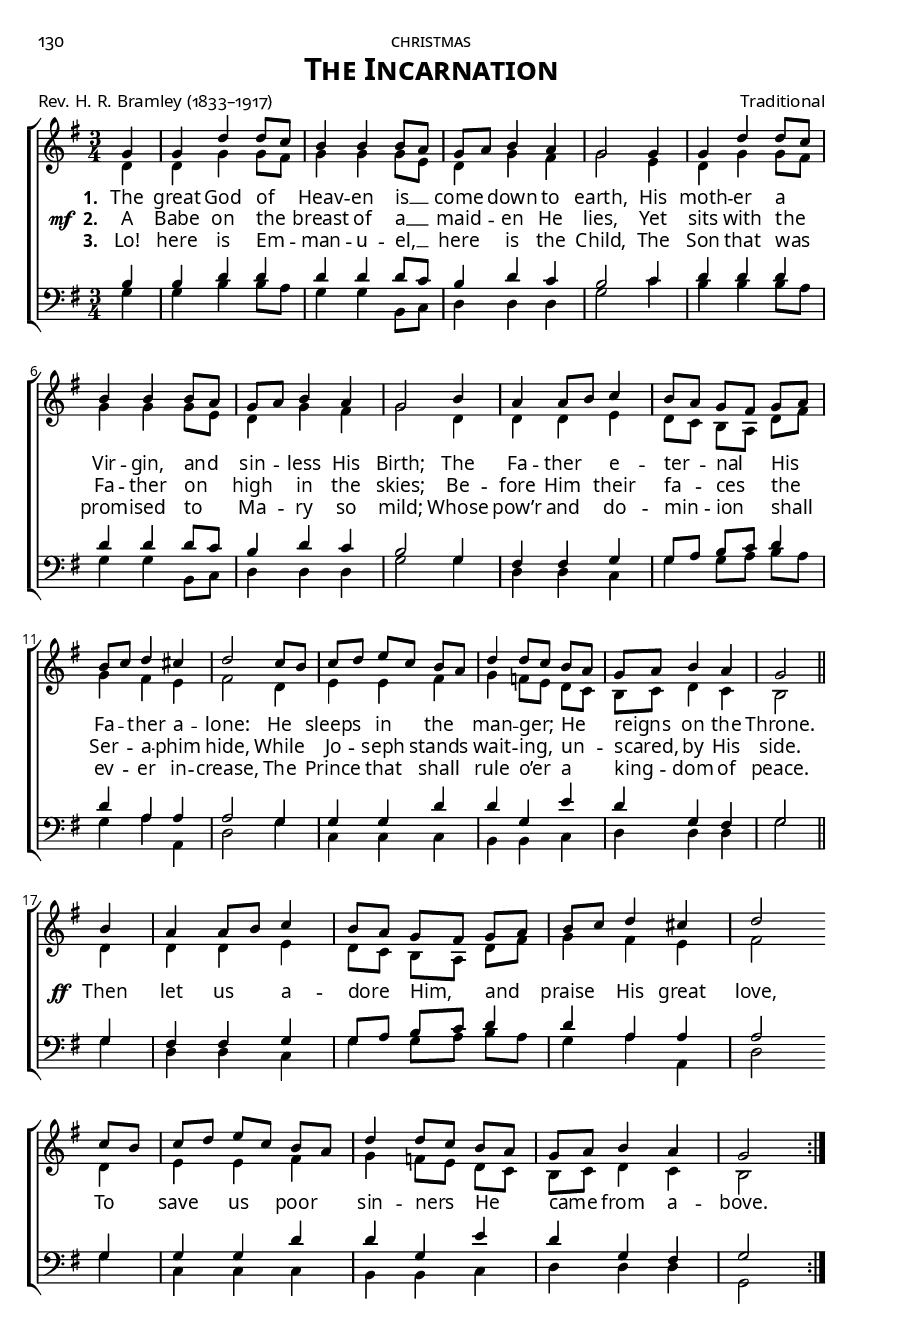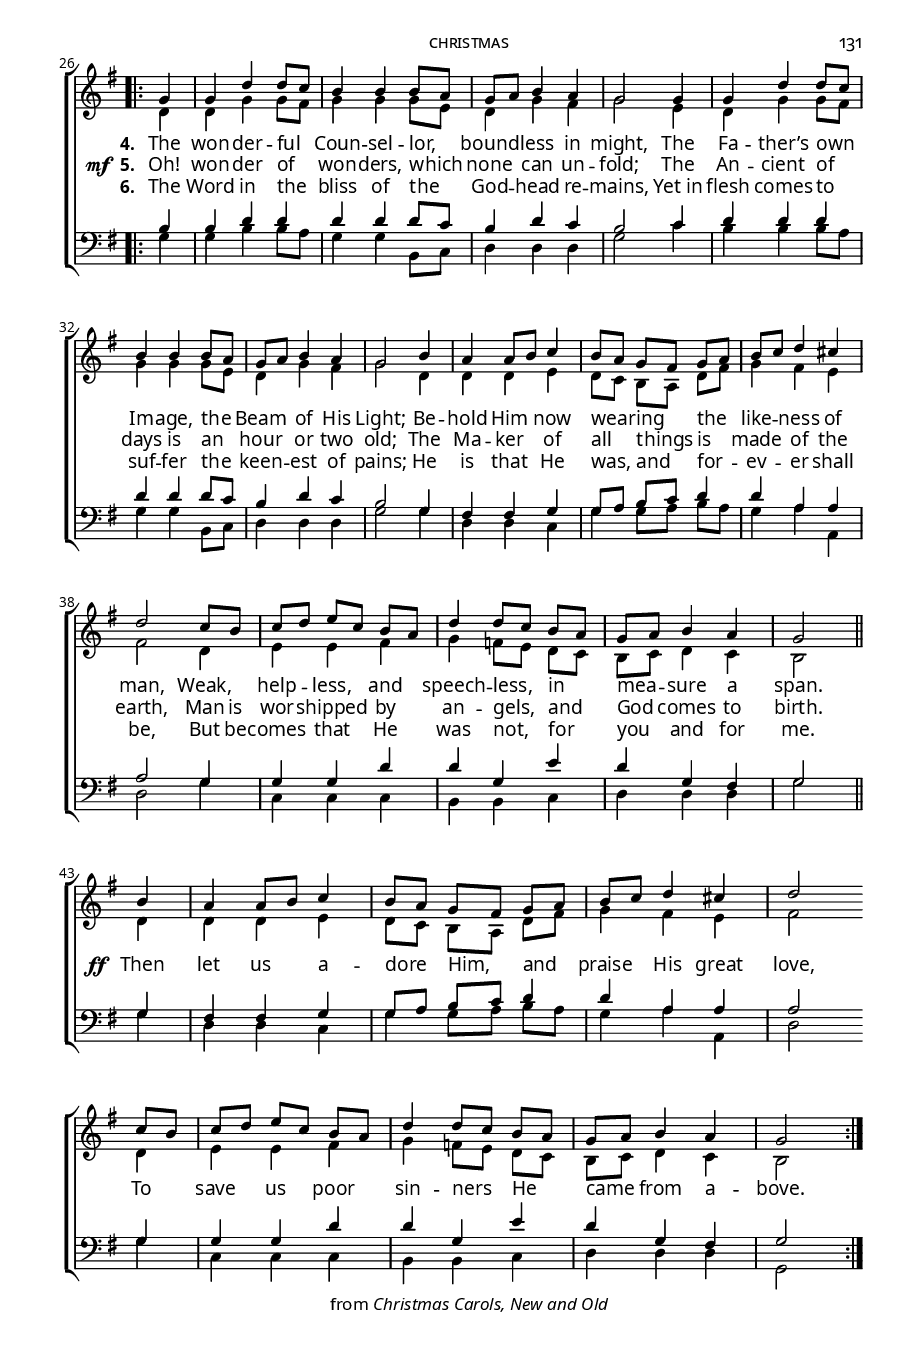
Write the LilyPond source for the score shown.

\version "2.14.2"
\include "util.ly"
\header {
  title = \markup{\override #'(font-name . "Garamond Premier Pro Semibold"){ \abs-fontsize #15 \smallCapsOldStyle"The Incarnation"}}
  poet = \markup\oldStyleNum"Rev. H. R. Bramley (1833–1917)"
  composer = \markup\oldStyleNum"Traditional"
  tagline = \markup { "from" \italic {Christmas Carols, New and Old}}
}
\paper {
  %print-all-headers = ##f
  paper-height = 9\in
  paper-width = 6\in
  indent = 0\in
  %system-system-spacing = #'((basic-distance . 10) (padding . 0))
  system-system-spacing =
    #'((basic-distance . 0)
       (minimum-distance . 0)
       (padding . -5)
       (stretchability . 100))
  ragged-last-bottom = ##f
  ragged-bottom = ##f
  two-sided = ##t
  inner-margin = 0.5\in
  outer-margin = 0.25\in
  top-margin = 0.25\in
  bottom-margin = 0.25\in
  first-page-number = #130
  print-first-page-number = ##t
  headerLine = \markup{\override #'(font-name . "Garamond Premier Pro") \smallCapsOldStyle"christmas"}
  oddHeaderMarkup = \markup\fill-line{
     \override #'(font-name . "Garamond Premier Pro")\abs-fontsize #8.5
     \combine 
        \fill-line{"" \on-the-fly #print-page-number-check-first
        \oldStylePageNum""
        }
        \fill-line{\headerLine}
  }
  evenHeaderMarkup = \markup {
     \override #'(font-name . "Garamond Premier Pro")\abs-fontsize #8.5
     \combine
        \on-the-fly #print-page-number-check-first
        \oldStylePageNum""
        \fill-line{\headerLine}
  }
}
#(set-global-staff-size 15) \paper{ #(define fonts (make-pango-font-tree "GoudyOlSt BT" "Garamond Premier Pro" "Garamond Premier Pro" (/ 15 20))) }
global = {
  \key g \major
  \time 3/4
  \autoBeamOff
  \override DynamicLineSpanner #'staff-padding = #0.0
  \override DynamicLineSpanner #'Y-extent = #'(0 . 0)
}

sopMusic = \relative c' {
  \repeat unfold 2 {
      \repeat volta 3 {
      \partial 4 g'4 |
      g d' d8[ c] |
      b4 b  b8[ a] |
      g[ a] b4 a |
      g2 g4 |
      
      g d' d8[ c] |
      b4 b b8[ a] |
      g[ a] b4 a |
      g2 b4 |
      a a8[ b] c4 |
      
      b8[ a] g[ fis] g[ a] |
      b[ c] d4 cis |
      d2 c8[ b] |
      c[ d] e[ c] b[ a] |
      d4 d8[ c] b[ a] |
      
      g[ a] b4 a |
      \partial 2 g2 \bar "||" \break
      \partial 4 b4 |
      a a8[ b] c4 |
      b8[ a] g[ fis] g[ a] |
      b[ c] d4 cis |
      
      d2 \bar""\break c8[ b] |
      c[ d] e[ c] b[ a] |
      d4 d8[ c] b[ a] |
      g[ a] b4 a |
      \partial 2 g2 \pageBreak
    }
  }
}
sopWords = \lyricmode {
  
}

altoMusic = \relative c' {
  \repeat unfold 2{
    d4 |
    d g g8[ fis] |
    g4 g g8[ e] |
    d4 g fis |
    g2 e4 |
    
    d4 g g8[ fis] |
    g4 g g8[ e] |
    d4 g fis |
    g2 d4 |
    d d e |
    
    d8[ c] b[ a] d[ fis] |
    g4 fis e |
    fis2 d4 |
    e e fis |
    g f8[ e] d[ c] |
    
    b[ c] d4 c |
    b2 |
    d4 |
    d d e |
    d8[ c] b[ a] d[ fis] |
    g4 fis e |
    
    fis2 d4 |
    e e fis |
    g f8[ e] d[ c] |
    b[ c] d4 c |
    b2
  }
}
altoWords = {
  \dropLyricsV
  \lyricmode {
    \set stanza = #"1. "
    The great God of Heav -- en is __ come down to earth,
    His moth -- er a Vir -- gin, and sin -- less His Birth;
    The Fa -- ther e -- ter -- nal His Fa -- ther a -- lone:
    He sleeps in the man -- ger; He reigns on the Throne.
  }
  \set stanza = \markup\dynamic"  ff "
  \lyricmode {  
    Then let us a -- dore Him, and praise His great love,
    To save us poor sin -- ners He came from a -- bove.
    
    \set stanza = #"4. "
    The won -- der -- ful Coun -- sel -- lor, bound -- less in might,
    The Fa -- ther’s own Im -- age, the Beam of His Light;
    Be -- hold Him now wear -- ing the like -- ness of man,
    Weak, help -- less, and speech -- less, in mea -- sure a span.
  }
  \set stanza = \markup\dynamic"  ff "
  \lyricmode {
    Then let us a -- dore Him, and praise His great love,
    To save us poor sin -- ners He came from a -- bove.
  }
}
altoWordsII = {
  \dropLyricsV
  \set stanza = \markup{\dynamic"  mf " "2. "}
  \lyricmode {
    A Babe on the breast of a __ maid -- en He lies,
    Yet sits with the Fa -- ther on high in the skies;
    Be -- fore Him their fa -- ces the Ser -- a -- phim hide,
    While Jo -- seph stands wait -- ing, un -- scared, by His side.
    
    \repeat unfold 22 {\skip1}
  }
  \set stanza = \markup{\dynamic"  mf " "5. "}
  \lyricmode{
    Oh! won -- der of won -- ders, which none can un -- fold;
    The An -- cient of days is an hour or two old;
    The Ma -- ker of all things is made of the \set associatedVoice = "sopranos"
    earth,
    \set ignoreMelismata = ##t
    Man \unset associatedVoice \unset ignoreMelismata is wor -- shipped by an -- gels, and God comes to birth.
  }
}
altoWordsIII = \lyricmode {
  \dropLyricsV
  \set stanza = #"3. "
  Lo! here is Em -- man -- u -- el, __ here is the Child,
  The Son that was prom -- ised to Ma -- ry so mild;
  Whose pow’r and do -- min -- ion shall ev -- er in -- crease,
  The Prince that shall rule o’er a king -- dom of peace.

  \repeat unfold 22 {\skip1}
  
  \set stanza = #"6. "
  The Word in the bliss of the God -- head re -- mains,
  Yet_in flesh comes to suf -- fer the keen -- est of pains;
  He is that He was, and for -- ev -- er shall \set associatedVoice = "sopranos"
  be,
  
  \set ignoreMelismata = ##t
  But \unset associatedVoice be -- \unset ignoreMelismata 
  comes that He was not, for you and for me.
}
altoWordsIV = \lyricmode {
}
altoWordsV = \lyricmode {
}
altoWordsVI = \lyricmode {
}
tenorMusic = \relative c' {
  \repeat unfold 2{
    b4 |
    b d d |
    d d d8[ c] |
    b4 d c |
    b2 c4 |
    
    d4 d d |
    d d d8[ c] |
    b4 d c |
    b2 g4 |
    fis fis g |
    
    g8[ a] b[ c] d4 |
    d a a |
    a2 g4 |
    g g d' |
    d g, e' |
    
    d g, fis |
    g2 |
    g4 |
    fis fis g |
    g8[ a] b[ c] d4 |
    d a a |
    
    a2 g4 |
    g g d' |
    d g, e' |
    d g, fis |
    g2
  }
}
tenorWords = \lyricmode {

}

bassMusic = \relative c {
  \repeat unfold 2{
    g'4 |
    g b b8[ a] |
    g4 g b,8[ c] |
    d4 d d |
    g2 c4 |
    
    b4 b b8[ a] |
    g4 g b,8[ c] |
    d4 d d |
    g2 g4 |
    d d c |
    
    g' g8[ a] b[ a] |
    g4 a a, |
    d2 g4 |
    c, c c |
    b b c |
    
    d d d |
    g2 |
    g4 |
    d d c |
    g' g8[ a] b[ a] |
    g4 a a, |
    
    d2 g4 |
    c, c c |
    b b c |
    d d d |
    g,2
  }
}
bassWords = \lyricmode {

}

pianoRH = \relative c' {
  
}
pianoLH = \relative c' {
  
}

\score {
  <<
   \new ChoirStaff <<
%    \new Lyrics = sopranos \with { \override VerticalAxisGroup #'nonstaff-relatedstaff-spacing = #'((basic-distance . 1)) }
    \new Staff = women <<
      \new Voice = "sopranos" { \voiceOne << \global \sopMusic >> }
      \new Voice = "altos" { \voiceTwo << \global \altoMusic >> }
    >>
    \new Lyrics \with { alignAboveContext = #"women" \override VerticalAxisGroup #'nonstaff-relatedstaff-spacing = #'((basic-distance . 1))} \lyricsto "sopranos" \sopWords
     \new Lyrics = "altosVI"  \with { alignBelowContext = #"women"} \lyricsto "altos" \altoWordsVI
    \new Lyrics = "altosV"  \with { alignBelowContext = #"women"} \lyricsto "altos" \altoWordsV
    \new Lyrics = "altosIV"  \with { alignBelowContext = #"women"} \lyricsto "altos" \altoWordsIV
    \new Lyrics = "altosIII"  \with { alignBelowContext = #"women"} \lyricsto "altos" \altoWordsIII
    \new Lyrics = "altosII"  \with { alignBelowContext = #"women"} \lyricsto "altos" \altoWordsII
    \new Lyrics = "altos"  \with { alignBelowContext = #"women" \override VerticalAxisGroup #'nonstaff-relatedstaff-spacing = #'((basic-distance . 1)) } \lyricsto "altos" \altoWords
   \new Staff = men <<
      \clef bass
      \new Voice = "tenors" { \voiceOne << \global \tenorMusic >> }
      \new Voice = "basses" { \voiceTwo << \global \bassMusic >> }
    >>
    \new Lyrics \with { alignAboveContext = #"men" \override VerticalAxisGroup #'nonstaff-relatedstaff-spacing = #'((basic-distance . 1)) } \lyricsto "tenors" \tenorWords
    \new Lyrics \with { alignBelowContext = #"men" \override VerticalAxisGroup #'nonstaff-relatedstaff-spacing = #'((basic-distance . 1)) } \lyricsto "basses" \bassWords
  >>
%    \new PianoStaff << \new Staff { \new Voice { \pianoRH } } \new Staff { \clef "bass" \pianoLH } >>
  >>
  \layout {
    \context {
      \Score
      %\override SpacingSpanner #'base-shortest-duration = #(ly:make-moment 1 8)
      %\override SpacingSpanner #'common-shortest-duration = #(ly:make-moment 1 4)
    }
    \context {
      % Remove all empty staves
      % \Staff \RemoveEmptyStaves \override VerticalAxisGroup #'remove-first = ##t
    }
  }
  \midi {
    \tempo 4 = 90
    \set Staff.midiInstrument = "flute"
  
    \context {
      \Voice
      \remove "Dynamic_performer"
    }
  }
}
